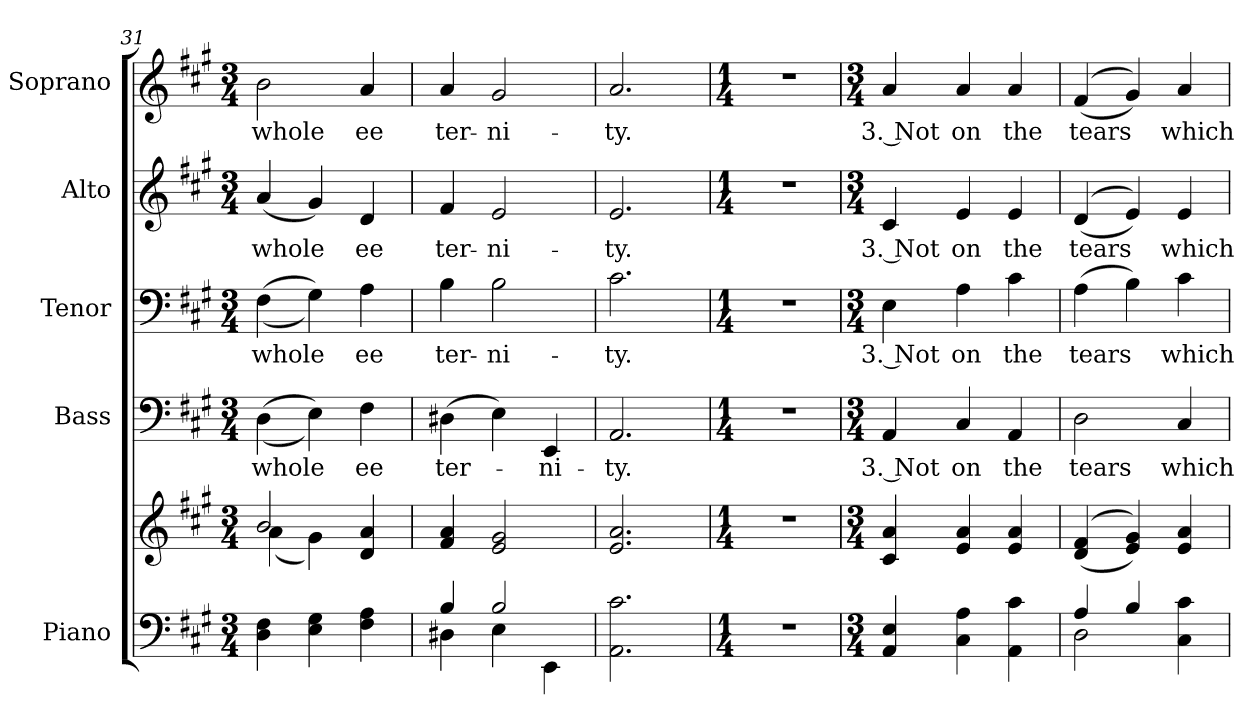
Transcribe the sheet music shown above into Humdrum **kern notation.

**kern	**kern	**kern	**text	**kern	**text	**kern	**text	**kern	**text
*part5	*part5	*part4	*part4	*part3	*part3	*part2	*part2	*part1	*part1
*staff6	*staff5	*staff4	*staff4	*staff3	*staff3	*staff2	*staff2	*staff1	*staff1
*I"Piano	*	*I"Bass	*	*I"Tenor	*	*I"Alto	*	*I"Soprano	*
*I'Pno.	*	*I'B.	*	*I'T.	*	*I'A.	*	*I'S.	*
*clefF4	*clefG2	*clefF4	*	*clefF4	*	*clefG2	*	*clefG2	*
*k[f#c#g#]	*k[f#c#g#]	*k[f#c#g#]	*	*k[f#c#g#]	*	*k[f#c#g#]	*	*k[f#c#g#]	*
*A:	*A:	*A:	*	*A:	*	*A:	*	*A:	*
*M3/4	*M3/4	*M3/4	*	*M3/4	*	*M3/4	*	*M3/4	*
=31	=31	=31	=31	=31	=31	=31	=31	=31	=31
*	*^	*	*	*	*	*	*	*	*
!	!	!	!	!LO:LY:b:color=#000000	!	!	!	!	!	!
!	!	!	!	!	!	!LO:LY:b:color=#000000	!	!	!	!
!	!	!	!	!	!	!	!	!LO:LY:b:color=#000000	!	!
!	!	!	!	!	!	!	!	!	!	!LO:LY:b:color=#000000
4Di\ 4F#i	2bi/	(4ai\	((4Di\	whole	((4F#i\	whole	(4ai/	whole	2bi\	whole
4Ei\ 4G#i	.	4g#i\)	4Ei\))	.	4G#i\))	.	4g#i/)	.	.	.
!	!	!	!	!LO:LY:b:color=#000000	!	!	!	!	!	!
!	!	!	!	!	!	!LO:LY:b:color=#000000	!	!	!	!
!	!	!	!	!	!	!	!	!LO:LY:b:color=#000000	!	!
!	!	!	!	!	!	!	!	!	!	!LO:LY:b:color=#000000
4F#i\ 4Ai	4di/ 4ai	4ryy	4F#i\	ee	4Ai\	ee	4di/	ee	4ai/	ee
*	*v	*v	*	*	*	*	*	*	*	*
!!LO:PB:g=z
=32	=32	=32	=32	=32	=32	=32	=32	=32	=32
*^	*	*	*	*	*	*	*	*	*
*	*	*^	*	*	*	*	*	*	*	*
!	!	!	!	!	!LO:LY:b:color=#000000	!	!	!	!	!	!
*	*	*v	*v	*	*	*	*	*	*	*	*
*	*	*^	*	*	*	*	*	*	*	*
!	!	!	!	!	!	!	!LO:LY:b:color=#000000	!	!	!	!
*	*	*v	*v	*	*	*	*	*	*	*	*
*	*	*^	*	*	*	*	*	*	*	*
!	!	!	!	!	!	!	!	!	!LO:LY:b:color=#000000	!	!
*	*	*v	*v	*	*	*	*	*	*	*	*
*	*	*^	*	*	*	*	*	*	*	*
!	!	!	!	!	!	!	!	!	!	!	!LO:LY:b:color=#000000
*	*	*v	*v	*	*	*	*	*	*	*	*
4Bi/	4D#Xi\	4f#i/ 4ai	(4D#Xi\	ter-	4Bi\	ter-	4f#i/	ter-	4ai/	ter-
!	!	!	!	!	!	!LO:LY:b:color=#000000	!	!	!	!
!	!	!	!	!	!	!	!	!LO:LY:b:color=#000000	!	!
!	!	!	!	!	!	!	!	!	!	!LO:LY:b:color=#000000
2Bi/	4Ei\	2ei/ 2g#i	4Ei\)	.	2Bi\	-ni-	2ei/	-ni-	2g#i/	-ni-
!	!	!	!	!LO:LY:b:color=#000000	!	!	!	!	!	!
.	4EEi\	.	4EEi/	-ni-	.	.	.	.	.	.
*v	*v	*	*	*	*	*	*	*	*	*
=33	=33	=33	=33	=33	=33	=33	=33	=33	=33
*^	*	*	*	*	*	*	*	*	*
!	!	!	!	!LO:LY:b:color=#000000	!	!	!	!	!	!
*v	*v	*	*	*	*	*	*	*	*	*
*^	*	*	*	*	*	*	*	*	*
!	!	!	!	!	!	!LO:LY:b:color=#000000	!	!	!	!
*v	*v	*	*	*	*	*	*	*	*	*
*^	*	*	*	*	*	*	*	*	*
!	!	!	!	!	!	!	!	!LO:LY:b:color=#000000	!	!
*v	*v	*	*	*	*	*	*	*	*	*
*^	*	*	*	*	*	*	*	*	*
!	!	!	!	!	!	!	!	!	!	!LO:LY:b:color=#000000
*v	*v	*	*	*	*	*	*	*	*	*
2.AAi\ 2.c#i	2.ei/ 2.ai	2.AAi/	-ty.	2.c#i\	-ty.	2.ei/	-ty.	2.ai/	-ty.
=34	=34	=34	=34	=34	=34	=34	=34	=34	=34
*M1/4	*M1/4	*M1/4	*	*M1/4	*	*M1/4	*	*M1/4	*
!LO:N:vis=1	!LO:N:vis=1	!LO:N:vis=1	!	!LO:N:vis=1	!	!LO:N:vis=1	!	!LO:N:vis=1	!
4r	4r	4r	.	4r	.	4r	.	4r	.
!!LO:PB:g=z
=35	=35	=35	=35	=35	=35	=35	=35	=35	=35
*M3/4	*M3/4	*M3/4	*	*M3/4	*	*M3/4	*	*M3/4	*
!	!	!	!LO:LY:b:color=#000000	!	!	!	!	!	!
!	!	!	!	!	!LO:LY:b:color=#000000	!	!	!	!
!	!	!	!	!	!	!	!LO:LY:b:color=#000000	!	!
!	!	!	!	!	!	!	!	!	!LO:LY:b:color=#000000
4AAi/ 4Ei	4c#i/ 4ai	4AAi/	3. Not	4Ei\	3. Not	4c#i/	3. Not	4ai/	3. Not
!	!	!	!LO:LY:b:color=#000000	!	!	!	!	!	!
!	!	!	!	!	!LO:LY:b:color=#000000	!	!	!	!
!	!	!	!	!	!	!	!LO:LY:b:color=#000000	!	!
!	!	!	!	!	!	!	!	!	!LO:LY:b:color=#000000
4C#i\ 4Ai	4ei/ 4ai	4C#i/	on	4Ai\	on	4ei/	on	4ai/	on
!	!	!	!LO:LY:b:color=#000000	!	!	!	!	!	!
!	!	!	!	!	!LO:LY:b:color=#000000	!	!	!	!
!	!	!	!	!	!	!	!LO:LY:b:color=#000000	!	!
!	!	!	!	!	!	!	!	!	!LO:LY:b:color=#000000
4AAi\ 4c#i	4ei/ 4ai	4AAi/	the	4c#i\	the	4ei/	the	4ai/	the
=36	=36	=36	=36	=36	=36	=36	=36	=36	=36
*^	*	*	*	*	*	*	*	*	*
!	!	!	!	!LO:LY:b:color=#000000	!	!	!	!	!	!
!	!	!	!	!	!	!LO:LY:b:color=#000000	!	!	!	!
!	!	!	!	!	!	!	!	!LO:LY:b:color=#000000	!	!
!	!	!	!	!	!	!	!	!	!	!LO:LY:b:color=#000000
4Ai/	2Di\	((4di/ 4f#i	2Di\	tears	(4Ai\	tears	((4di/	tears	((4f#i/	tears
4Bi/	.	4ei/ 4g#i))	.	.	4Bi\)	.	4ei/))	.	4g#i/))	.
!	!	!	!	!LO:LY:b:color=#000000	!	!	!	!	!	!
!	!	!	!	!	!	!LO:LY:b:color=#000000	!	!	!	!
!	!	!	!	!	!	!	!	!LO:LY:b:color=#000000	!	!
!	!	!	!	!	!	!	!	!	!	!LO:LY:b:color=#000000
4C#i\ 4c#i	4ryy	4ei/ 4ai	4C#i/	which	4c#i\	which	4ei/	which	4ai/	which
*v	*v	*	*	*	*	*	*	*	*	*
=	=	=	=	=	=	=	=	=	=
*-	*-	*-	*-	*-	*-	*-	*-	*-	*-
